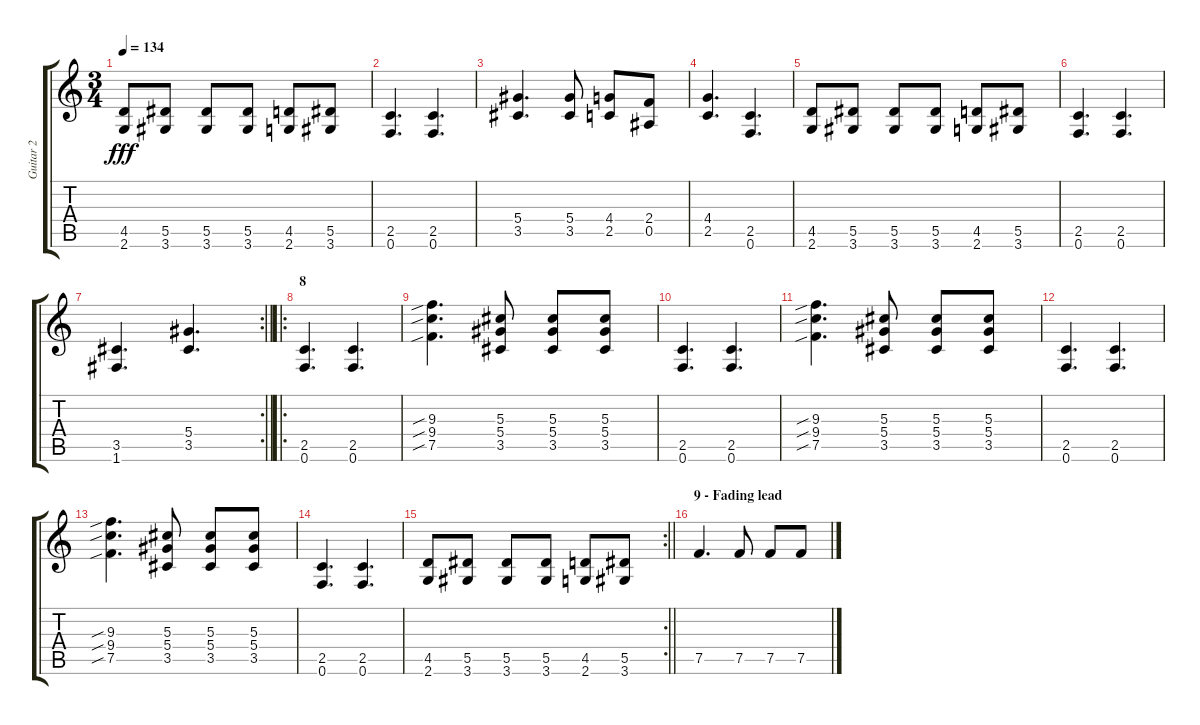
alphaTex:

\track ("Guitar 2" "Guitar 2") {instrument overdrivenguitar}
\staff {score tabs}
\tuning (F4 C4 Ab3 Eb3 Bb2 F2) {hide}
\ts (3 4)
\tempo 134
\clef g2
\ks c
(4.5 2.6).8{dy fff} (5.5 3.6).8 (5.5 3.6).8 (5.5 3.6).8 (4.5 2.6).8 (5.5 3.6).8 |
(2.5 0.6).4{d} (2.5 0.6).4{d} |
(5.4 3.5).4{d} (5.4 3.5).8 (4.4 2.5).8 (2.4 0.5).8 |
(4.4 2.5).4{d} (2.5 0.6).4{d} |
(4.5 2.6).8 (5.5 3.6).8 (5.5 3.6).8 (5.5 3.6).8 (4.5 2.6).8 (5.5 3.6).8 |
(2.5 0.6).4{d} (2.5 0.6).4{d} |
\rc 2
\barLineRight lightlight
(3.5 1.6).4{d} (5.4 3.5).4{d} |
\ro
\section ("" "8")
(2.5 0.6).4{d} (2.5 0.6).4{d} |
(9.3{sib} 9.4{sib} 7.5{sib}).4{d} (5.3 5.4 3.5).8 (5.3 5.4 3.5).8 (5.3 5.4 3.5).8 |
(2.5 0.6).4{d} (2.5 0.6).4{d} |
(9.3{sib} 9.4{sib} 7.5{sib}).4{d} (5.3 5.4 3.5).8 (5.3 5.4 3.5).8 (5.3 5.4 3.5).8 |
(2.5 0.6).4{d} (2.5 0.6).4{d} |
(9.3{sib} 9.4{sib} 7.5{sib}).4{d} (5.3 5.4 3.5).8 (5.3 5.4 3.5).8 (5.3 5.4 3.5).8 |
(2.5 0.6).4{d} (2.5 0.6).4{d} |
\rc 2
\barLineRight lightlight
(4.5 2.6).8 (5.5 3.6).8 (5.5 3.6).8 (5.5 3.6).8 (4.5 2.6).8 (5.5 3.6).8 |
\section ("" "9 - Fading lead")
7.5.4{d} 7.5.8 7.5.8 7.5.8
